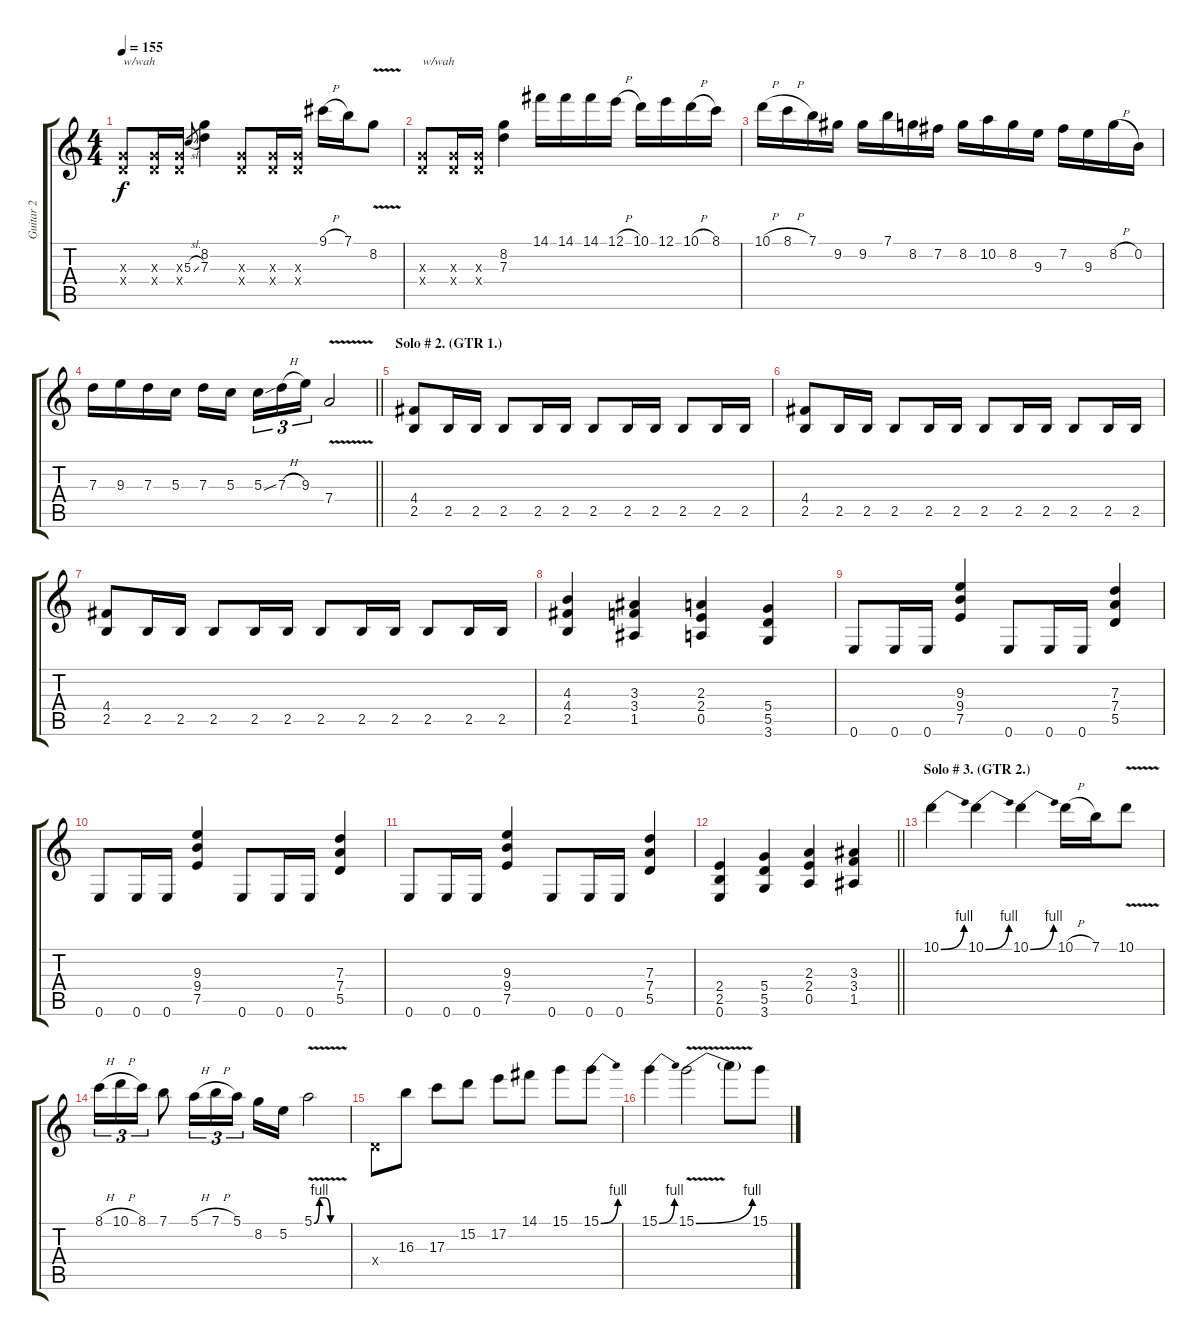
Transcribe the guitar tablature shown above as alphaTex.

\track ("Guitar 2" "Guitar 2") {instrument overdrivenguitar}
\staff {score tabs}
\tuning (E4 B3 G3 D3 A2 E2) {hide}
\ts (4 4)
\tempo 155
\clef g2
\ks c
(0.3{x} 0.4{x}).8{txt "w/wah" dy f} (0.3{x} 0.4{x}).16 (0.3{x} 0.4{x}).16 5.3{sl}.8{gr} (8.2 7.3).4 (0.3{x} 0.4{x}).8 (0.3{x} 0.4{x}).16 (0.3{x} 0.4{x}).16 9.1{h}.16 7.1.16 8.2{v}.8 |
(0.3{x} 0.4{x}).8{txt "w/wah"} (0.3{x} 0.4{x}).16 (0.3{x} 0.4{x}).16 (8.2 7.3).4 14.1.16 14.1.16 14.1.16 12.1{h}.16 10.1.16 12.1.16 10.1{h}.16 8.1.16 |
10.1{h}.16 8.1{h}.16 7.1.16 9.2.16 9.2.16 7.1.16 8.2.16 7.2.16 8.2.16 10.2.16 8.2.16 9.3.16 7.2.16 9.3.16 8.2{h}.16 0.2.16 |
\barLineRight lightlight
7.3.16 9.3.16 7.3.16 5.3.16 7.3.16 5.3.16{beam splitsecondary} 5.3{ss}.16{tu (3 2)} 7.3{h}.16{tu (3 2)} 9.3.16{tu (3 2)} 7.4{v}.2 |
\section ("" "Solo # 2. (GTR 1.)")
(4.4 2.5).8 2.5.16 2.5.16 2.5.8 2.5.16 2.5.16 2.5.8 2.5.16 2.5.16 2.5.8 2.5.16 2.5.16 |
(4.4 2.5).8 2.5.16 2.5.16 2.5.8 2.5.16 2.5.16 2.5.8 2.5.16 2.5.16 2.5.8 2.5.16 2.5.16 |
(4.4 2.5).8 2.5.16 2.5.16 2.5.8 2.5.16 2.5.16 2.5.8 2.5.16 2.5.16 2.5.8 2.5.16 2.5.16 |
(4.3 4.4 2.5).4 (3.3 3.4 1.5).4 (2.3 2.4 0.5).4 (5.4 5.5 3.6).4 |
0.6.8 0.6.16 0.6.16 (9.3 9.4 7.5).4 0.6.8 0.6.16 0.6.16 (7.3 7.4 5.5).4 |
0.6.8 0.6.16 0.6.16 (9.3 9.4 7.5).4 0.6.8 0.6.16 0.6.16 (7.3 7.4 5.5).4 |
0.6.8 0.6.16 0.6.16 (9.3 9.4 7.5).4 0.6.8 0.6.16 0.6.16 (7.3 7.4 5.5).4 |
\barLineRight lightlight
(2.4 2.5 0.6).4 (5.4 5.5 3.6).4 (2.3 2.4 0.5).4 (3.3 3.4 1.5).4 |
\section ("" "Solo # 3. (GTR 2.)")
10.1{be (bend 0 0 60 4)}.4 10.1{be (bend 0 0 60 4)}.4 10.1{be (bend 0 0 60 4)}.4 10.1{h}.16 7.1.16 10.1{v}.8 |
8.1{h}.16{tu (3 2)} 10.1{h}.16{tu (3 2)} 8.1.16{tu (3 2)} 7.1.8 5.1{h}.16{tu (3 2)} 7.1{h}.16{tu (3 2)} 5.1.16{tu (3 2) beam splitsecondary} 8.2.16 5.2.16 5.1{be (custom 0 0 10 4 15 4 20 4 30 0 45 0 60 0) v}.2 |
0.4{x}.8 16.3.8 17.3.8 15.2.8 17.2.8 14.1.8 15.1.8 15.1{be (bend 0 0 60 4)}.8 |
15.1{be (bend 0 0 60 4)}.4 15.1{be (bend 0 0 60 4) v}.2 15.1{t}.8 15.1.8
